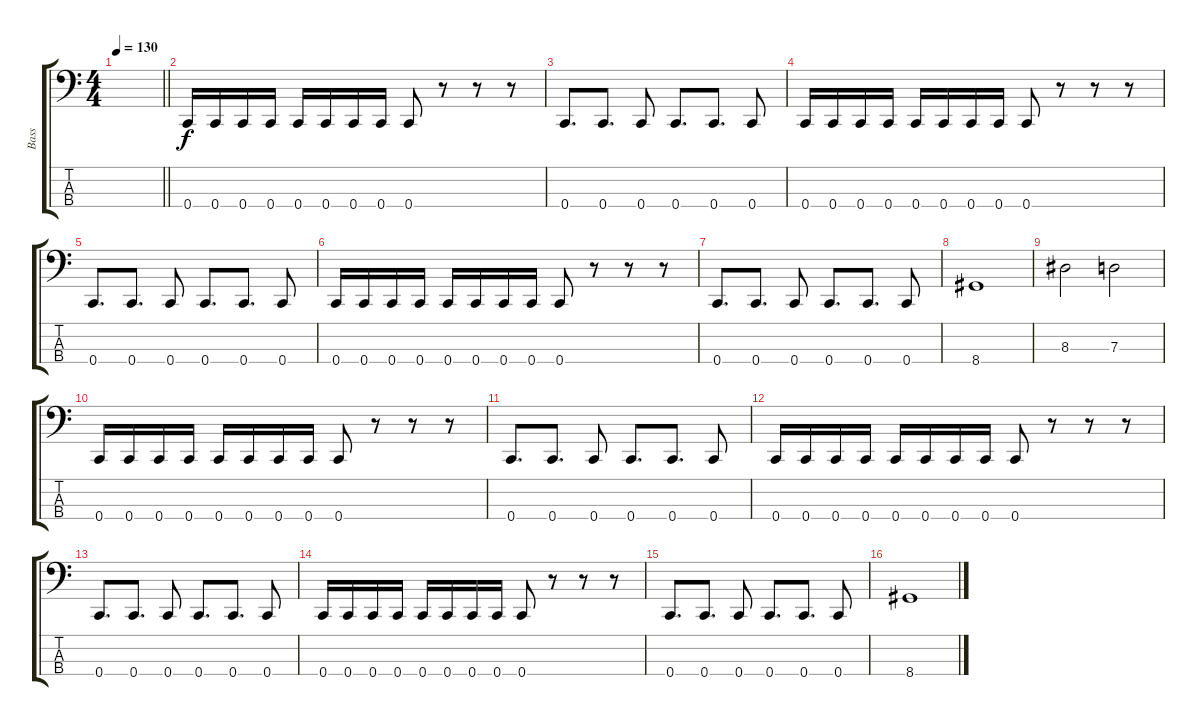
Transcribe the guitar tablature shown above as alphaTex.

\track ("Bass" "Bass") {instrument electricbasspick}
\staff {score tabs}
\tuning (F2 C2 G1 C1) {hide}
\ts (4 4)
\tempo 130
\clef f4
\barLineRight lightlight
\ks c
|
0.4.16 0.4.16 0.4.16 0.4.16 0.4.16 0.4.16 0.4.16 0.4.16 0.4.8 r.8 r.8 r.8 |
0.4.8{d} 0.4.8{d} 0.4.8 0.4.8{d} 0.4.8{d} 0.4.8 |
0.4.16 0.4.16 0.4.16 0.4.16 0.4.16 0.4.16 0.4.16 0.4.16 0.4.8 r.8 r.8 r.8 |
0.4.8{d} 0.4.8{d} 0.4.8 0.4.8{d} 0.4.8{d} 0.4.8 |
0.4.16 0.4.16 0.4.16 0.4.16 0.4.16 0.4.16 0.4.16 0.4.16 0.4.8 r.8 r.8 r.8 |
0.4.8{d} 0.4.8{d} 0.4.8 0.4.8{d} 0.4.8{d} 0.4.8 |
8.4.1 |
8.3.2 7.3.2 |
0.4.16 0.4.16 0.4.16 0.4.16 0.4.16 0.4.16 0.4.16 0.4.16 0.4.8 r.8 r.8 r.8 |
0.4.8{d} 0.4.8{d} 0.4.8 0.4.8{d} 0.4.8{d} 0.4.8 |
0.4.16 0.4.16 0.4.16 0.4.16 0.4.16 0.4.16 0.4.16 0.4.16 0.4.8 r.8 r.8 r.8 |
0.4.8{d} 0.4.8{d} 0.4.8 0.4.8{d} 0.4.8{d} 0.4.8 |
0.4.16 0.4.16 0.4.16 0.4.16 0.4.16 0.4.16 0.4.16 0.4.16 0.4.8 r.8 r.8 r.8 |
0.4.8{d} 0.4.8{d} 0.4.8 0.4.8{d} 0.4.8{d} 0.4.8 |
8.4.1
